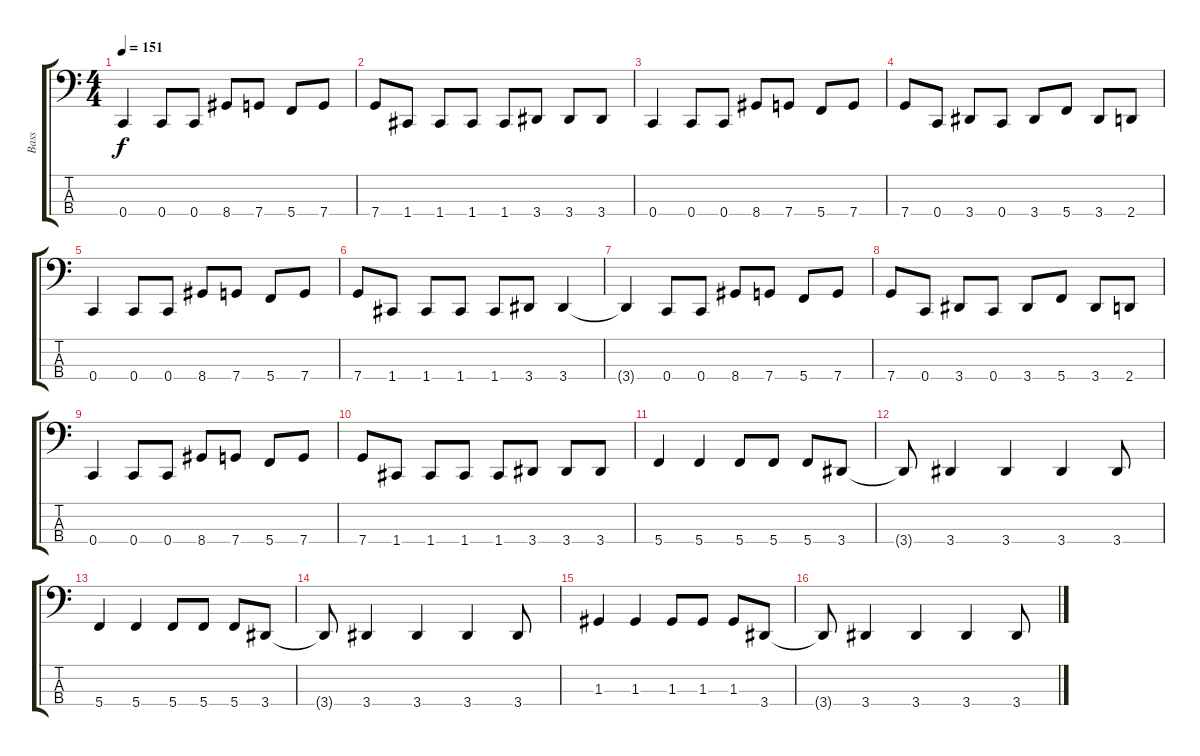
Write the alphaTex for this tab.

\track ("Bass" "Bass") {instrument electricbasspick}
\staff {score tabs}
\tuning (F2 C2 G1 C1) {hide}
\ts (4 4)
\tempo 151
\clef f4
\ks c
0.4.4{dy f} 0.4.8 0.4.8 8.4.8 7.4.8 5.4.8 7.4.8 |
7.4.8 1.4.8 1.4.8 1.4.8 1.4.8 3.4.8 3.4.8 3.4.8 |
0.4.4 0.4.8 0.4.8 8.4.8 7.4.8 5.4.8 7.4.8 |
7.4.8 0.4.8 3.4.8 0.4.8 3.4.8 5.4.8 3.4.8 2.4.8 |
0.4.4 0.4.8 0.4.8 8.4.8 7.4.8 5.4.8 7.4.8 |
7.4.8 1.4.8 1.4.8 1.4.8 1.4.8 3.4.8 3.4.4 |
3.4{t}.4 0.4.8 0.4.8 8.4.8 7.4.8 5.4.8 7.4.8 |
7.4.8 0.4.8 3.4.8 0.4.8 3.4.8 5.4.8 3.4.8 2.4.8 |
0.4.4 0.4.8 0.4.8 8.4.8 7.4.8 5.4.8 7.4.8 |
7.4.8 1.4.8 1.4.8 1.4.8 1.4.8 3.4.8 3.4.8 3.4.8 |
5.4.4 5.4.4 5.4.8 5.4.8 5.4.8 3.4.8 |
3.4{t}.8 3.4.4 3.4.4 3.4.4 3.4.8 |
5.4.4 5.4.4 5.4.8 5.4.8 5.4.8 3.4.8 |
3.4{t}.8 3.4.4 3.4.4 3.4.4 3.4.8 |
1.3.4 1.3.4 1.3.8 1.3.8 1.3.8 3.4.8 |
3.4{t}.8 3.4.4 3.4.4 3.4.4 3.4.8
